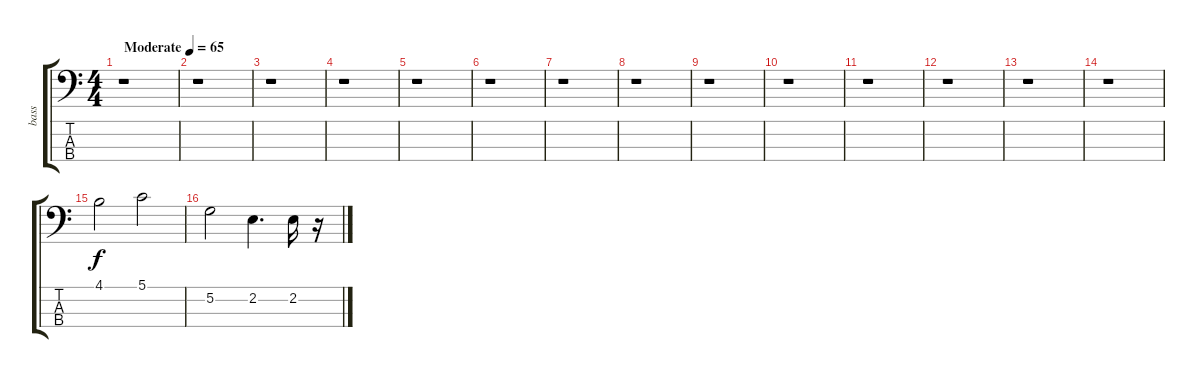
\track ("bass" "bass") {instrument electricbassfinger}
\staff {score tabs}
\tuning (G2 D2 A1 E1) {hide}
\ts (4 4)
\tempo (65 "Moderate")
\clef f4
\ks c
r.1{dy f instrument electricbassfinger} |
r.1 |
r.1 |
r.1 |
r.1 |
r.1 |
r.1 |
r.1 |
r.1 |
r.1 |
r.1 |
r.1 |
r.1 |
r.1 |
4.1.2 5.1.2 |
5.2.2 2.2.4{d} 2.2.16 r.16
